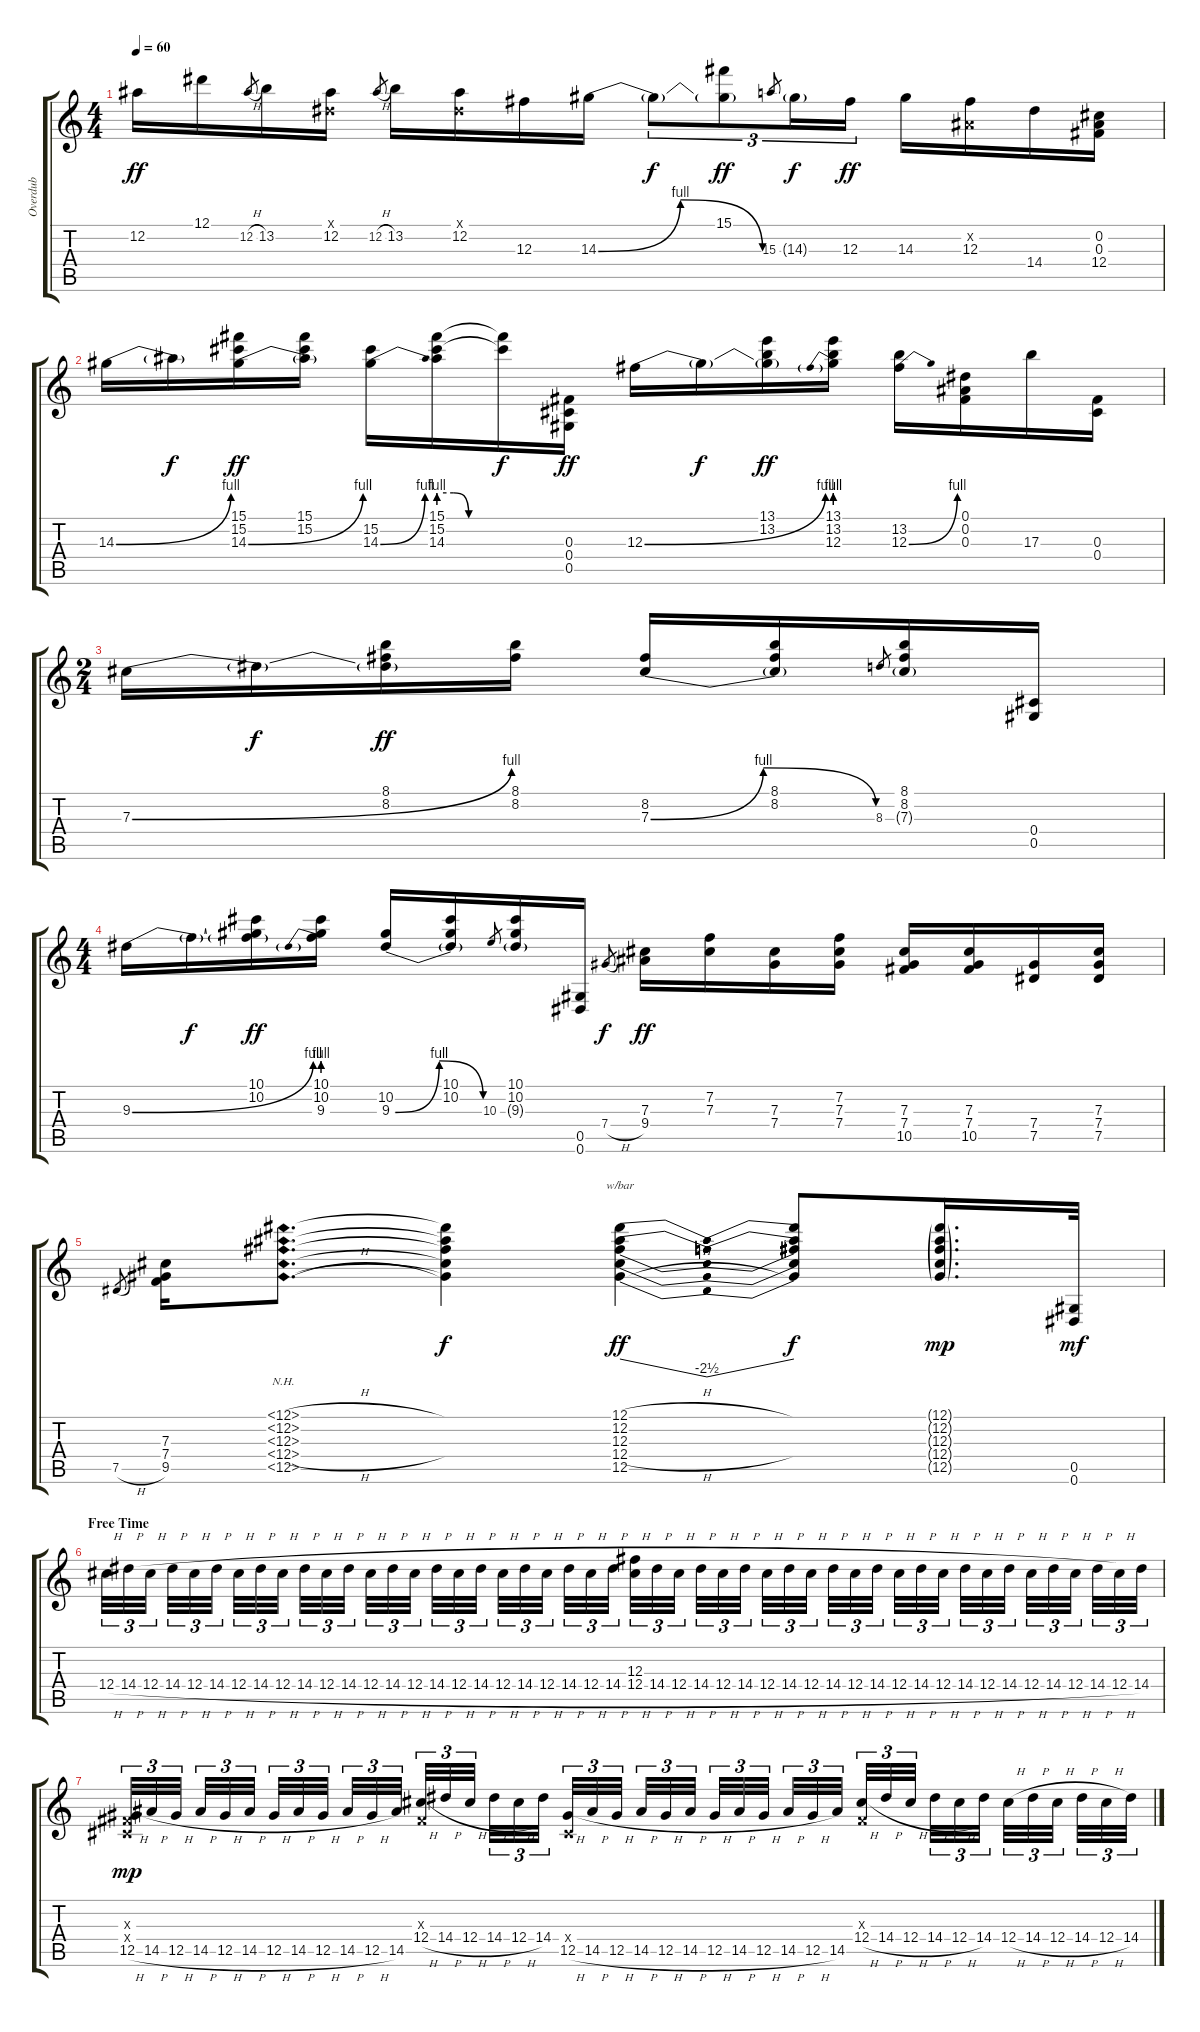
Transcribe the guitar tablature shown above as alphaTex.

\track ("Overdub" "Overdub") {instrument fretlessbass}
\staff {score tabs}
\tuning (Eb4 Bb3 Gb3 Db3 Ab2 Eb2) {hide}
\ts (4 4)
\tempo 60
\clef g2
\ks c
12.2.16{dy ff} 12.1.16 12.2{h}.8{gr} 13.2.16 (0.1{x} 12.2).16 12.2{h}.8{gr} 13.2.16 (0.1{x} 12.2).16 12.3.16 14.3{be (bendrelease 0 0 15 4 50 4 60 0)}.16 14.3{t}.8{tu (3 2) dy f} (15.1 14.3{t}).8{tu (3 2) dy ff} 15.3.8{gr} 14.3{g}.16{tu (3 2) dy f} 12.3.16{tu (3 2) dy ff} 14.3.16 (0.2{x} 12.3).16 14.4.16 (0.2 0.3 12.4).16 |
14.3{be (bend 0 0 60 4)}.16 14.3{t}.16{dy f} (15.1 15.2 14.3{be (bend 0 0 60 4)}).16{dy ff} (15.1 15.2 14.3{t}).16 (15.2 14.3{be (bend 0 0 60 4)}).16 (15.1 15.2 14.3{be (custom 0 4 15 4 30 0 60 0)}).16 (15.1{t} 15.2{t}).16{dy f} (0.3 0.4 0.5).16{dy ff} 12.3{be (bend 0 0 60 4)}.16 12.3{t}.16{dy f} (13.1 13.2 12.3{t}).16{dy ff} (13.1 13.2 12.3{be (prebend 0 4 60 4)}).16 (13.2 12.3{be (bend 0 0 60 4)}).16 (0.1 0.2 0.3).16 17.3.16 (0.3 0.4).16 |
\ts (2 4)
7.3{be (bend 0 0 60 4)}.16 7.3{t}.16{dy f} (8.1 8.2 7.3{t}).16{dy ff} (8.1 8.2).16 (8.2 7.3{be (bendrelease 0 0 15 4 45 4 60 0)}).16 (8.1 8.2 7.3{t}).16 8.3.8{gr} (8.1 8.2 7.3{g}).16 (0.4 0.5).16 |
\ts (4 4)
9.3{be (bend 0 0 60 4)}.16 9.3{t}.16{dy f} (10.1 10.2 9.3{t}).16{dy ff} (10.1 10.2 9.3{be (prebend 0 4 60 4)}).16 (10.2 9.3{be (bendrelease 0 0 15 4 45 4 60 0)}).16 (10.1 10.2 9.3{t}).16 10.3.8{gr} (10.1 10.2 9.3{g}).16 (0.5 0.6).16 7.4{h}.8{gr dy f} (7.3 9.4).16{dy ff} (7.2 7.3).16 (7.3 7.4).16 (7.2 7.3 7.4).16 (7.3 7.4 10.5).16 (7.3 7.4 10.5).16 (7.4 7.5).16 (7.3 7.4 7.5).16 |
7.5{h}.8{gr} (7.3 7.4 9.5).16 (12.1{nh h} 12.2{nh h} 12.3{nh h} 12.4{nh h} 12.5{nh h}).8{d} (12.1{t} 12.2{t} 12.3{t} 12.4{t} 12.5{t}).4{dy f} (12.1{h} 12.2{h} 12.3{h} 12.4{h} 12.5{h}).4{tbe (dip default 0 0 30 -10 60 0) dy ff} (12.1{t} 12.2{t} 12.3{t} 12.4{t} 12.5{t}).8{dy f} (12.1{g} 12.2{g} 12.3{g} 12.4{g} 12.5{g}).16{d dy mp} (0.5 0.6).32{dy mf} |
\section ("" "Free Time")
12.4{h}.32{tu (3 2)} 14.4{h}.32{tu (3 2)} 12.4{h}.32{tu (3 2)} 14.4{h}.32{tu (3 2)} 12.4{h}.32{tu (3 2)} 14.4{h}.32{tu (3 2)} 12.4{h}.32{tu (3 2)} 14.4{h}.32{tu (3 2)} 12.4{h}.32{tu (3 2)} 14.4{h}.32{tu (3 2)} 12.4{h}.32{tu (3 2)} 14.4{h}.32{tu (3 2)} 12.4{h}.32{tu (3 2)} 14.4{h}.32{tu (3 2)} 12.4{h}.32{tu (3 2)} 14.4{h}.32{tu (3 2)} 12.4{h}.32{tu (3 2)} 14.4{h}.32{tu (3 2)} 12.4{h}.32{tu (3 2)} 14.4{h}.32{tu (3 2)} 12.4{h}.32{tu (3 2)} 14.4{h}.32{tu (3 2)} 12.4{h}.32{tu (3 2)} 14.4{h}.32{tu (3 2)} (12.3 12.4{h}).32{tu (3 2) volume 0} 14.4{h}.32{tu (3 2)} 12.4{h}.32{tu (3 2)} 14.4{h}.32{tu (3 2)} 12.4{h}.32{tu (3 2)} 14.4{h}.32{tu (3 2)} 12.4{h}.32{tu (3 2)} 14.4{h}.32{tu (3 2)} 12.4{h}.32{tu (3 2)} 14.4{h}.32{tu (3 2)} 12.4{h}.32{tu (3 2)} 14.4{h}.32{tu (3 2)} 12.4{h}.32{tu (3 2)} 14.4{h}.32{tu (3 2)} 12.4{h}.32{tu (3 2)} 14.4{h}.32{tu (3 2)} 12.4{h}.32{tu (3 2)} 14.4{h}.32{tu (3 2)} 12.4{h}.32{tu (3 2)} 14.4{h}.32{tu (3 2)} 12.4{h}.32{tu (3 2)} 14.4{h}.32{tu (3 2)} 12.4{h}.32{tu (3 2)} 14.4.32{tu (3 2)} |
(0.3{x} 0.4{x} 12.5{h}).32{tu (3 2) dy mp} 14.5{h}.32{tu (3 2)} 12.5{h}.32{tu (3 2)} 14.5{h}.32{tu (3 2)} 12.5{h}.32{tu (3 2)} 14.5{h}.32{tu (3 2)} 12.5{h}.32{tu (3 2)} 14.5{h}.32{tu (3 2)} 12.5{h}.32{tu (3 2)} 14.5{h}.32{tu (3 2)} 12.5{h}.32{tu (3 2)} 14.5.32{tu (3 2)} (0.3{x} 12.4{h}).32{tu (3 2)} 14.4{h}.32{tu (3 2)} 12.4{h}.32{tu (3 2)} 14.4{h}.32{tu (3 2)} 12.4{h}.32{tu (3 2)} 14.4.32{tu (3 2)} (0.4{x} 12.5{h}).32{tu (3 2)} 14.5{h}.32{tu (3 2)} 12.5{h}.32{tu (3 2)} 14.5{h}.32{tu (3 2)} 12.5{h}.32{tu (3 2)} 14.5{h}.32{tu (3 2)} 12.5{h}.32{tu (3 2)} 14.5{h}.32{tu (3 2)} 12.5{h}.32{tu (3 2)} 14.5{h}.32{tu (3 2)} 12.5{h}.32{tu (3 2)} 14.5.32{tu (3 2)} (0.3{x} 12.4{h}).32{tu (3 2)} 14.4{h}.32{tu (3 2)} 12.4{h}.32{tu (3 2)} 14.4{h}.32{tu (3 2)} 12.4{h}.32{tu (3 2)} 14.4.32{tu (3 2)} 12.4{h}.32{tu (3 2)} 14.4{h}.32{tu (3 2)} 12.4{h}.32{tu (3 2)} 14.4{h}.32{tu (3 2)} 12.4{h}.32{tu (3 2)} 14.4.32{tu (3 2)}
